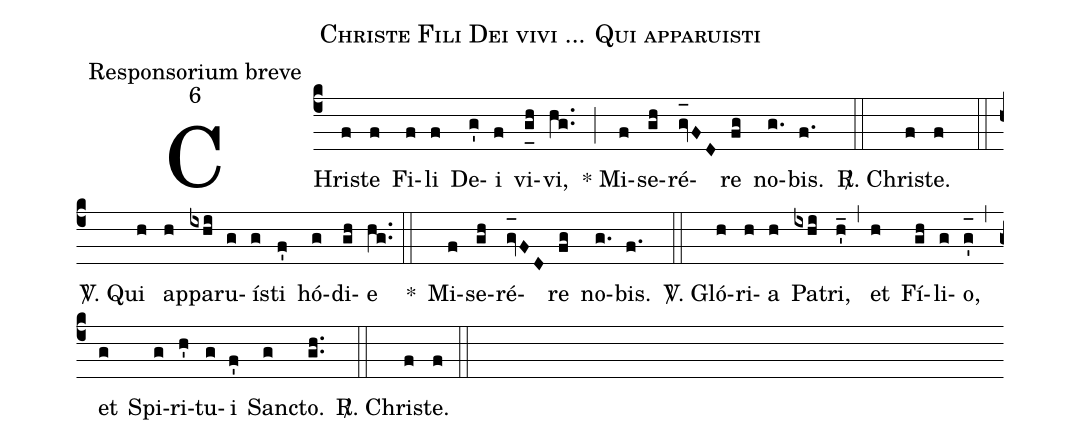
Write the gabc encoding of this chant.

name:Christe Fili Dei vivi ... Qui apparuisti;
office-part:Responsorium breve;
mode:6;
%%
(c4) CHri(f)ste(f) Fi(f)li(f) De(g')i(f) vi(g_[uh:l]h)vi,(hg..) (;) * Mi(f)se(gh)ré(gv_[oh:h]FD)re(fg) no(g.)bis.(f.) (::)
<sp>R/</sp>. Chri(f)ste.(f) (::)
<sp>V/</sp>. Qui(h) ap(h)pa(ixhi)ru(g)ís(g)ti(f') hó(g)di(gh)e(hg..) (::)
 *() Mi(f)se(gh)ré(gv_[oh:h]FD)re(fg) no(g.)bis.(f.) (::)
<sp>V/</sp>. Gló(h)ri(h)a(h) Pa(ixhi)tri,(h'_) (,) et(h) Fí(gh)li(g)o,(g'_[oh:h]) (,) et(g) Spi(g)ri(h')tu(g)i(f') San(g)cto.(gh..) (::)
<sp>R/</sp>. Chri(f)ste.(f) (::)
